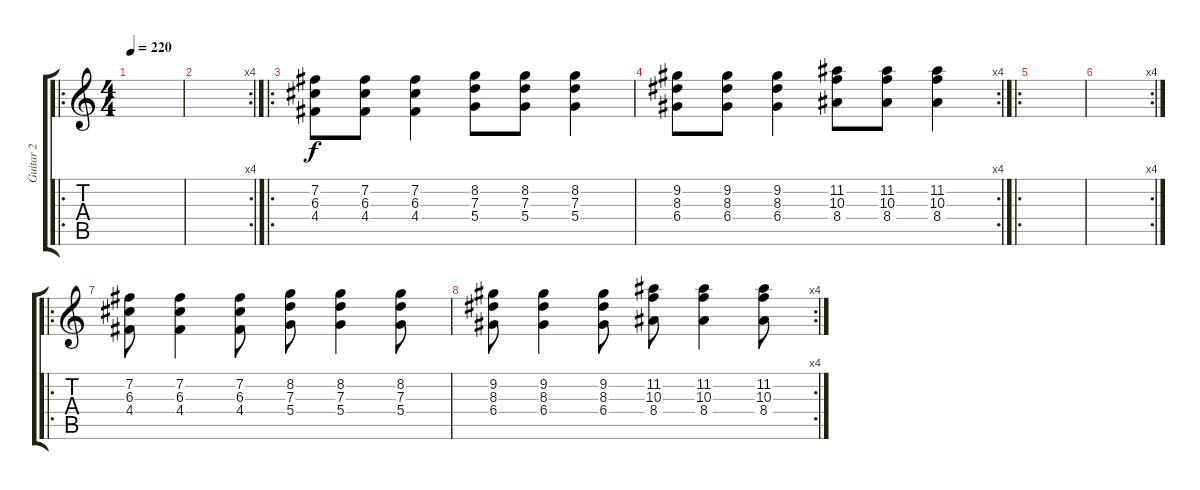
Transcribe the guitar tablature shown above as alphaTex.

\track ("Guitar 2" "Guitar 2") {instrument distortionguitar}
\staff {score tabs}
\tuning (E4 B3 G3 D3 A2 E2) {hide}
\ro
\ts (4 4)
\tempo 220
\clef g2
\ks c
|
\rc 4
|
\ro
(7.2 6.3 4.4).8 (7.2 6.3 4.4).8 (7.2 6.3 4.4).4 (8.2 7.3 5.4).8 (8.2 7.3 5.4).8 (8.2 7.3 5.4).4 |
\rc 4
(9.2 8.3 6.4).8 (9.2 8.3 6.4).8 (9.2 8.3 6.4).4 (11.2 10.3 8.4).8 (11.2 10.3 8.4).8 (11.2 10.3 8.4).4 |
\ro
|
\rc 4
|
\ro
(7.2 6.3 4.4).8 (7.2 6.3 4.4).4 (7.2 6.3 4.4).8 (8.2 7.3 5.4).8 (8.2 7.3 5.4).4 (8.2 7.3 5.4).8 |
\rc 4
(9.2 8.3 6.4).8 (9.2 8.3 6.4).4 (9.2 8.3 6.4).8 (11.2 10.3 8.4).8 (11.2 10.3 8.4).4 (11.2 10.3 8.4).8
